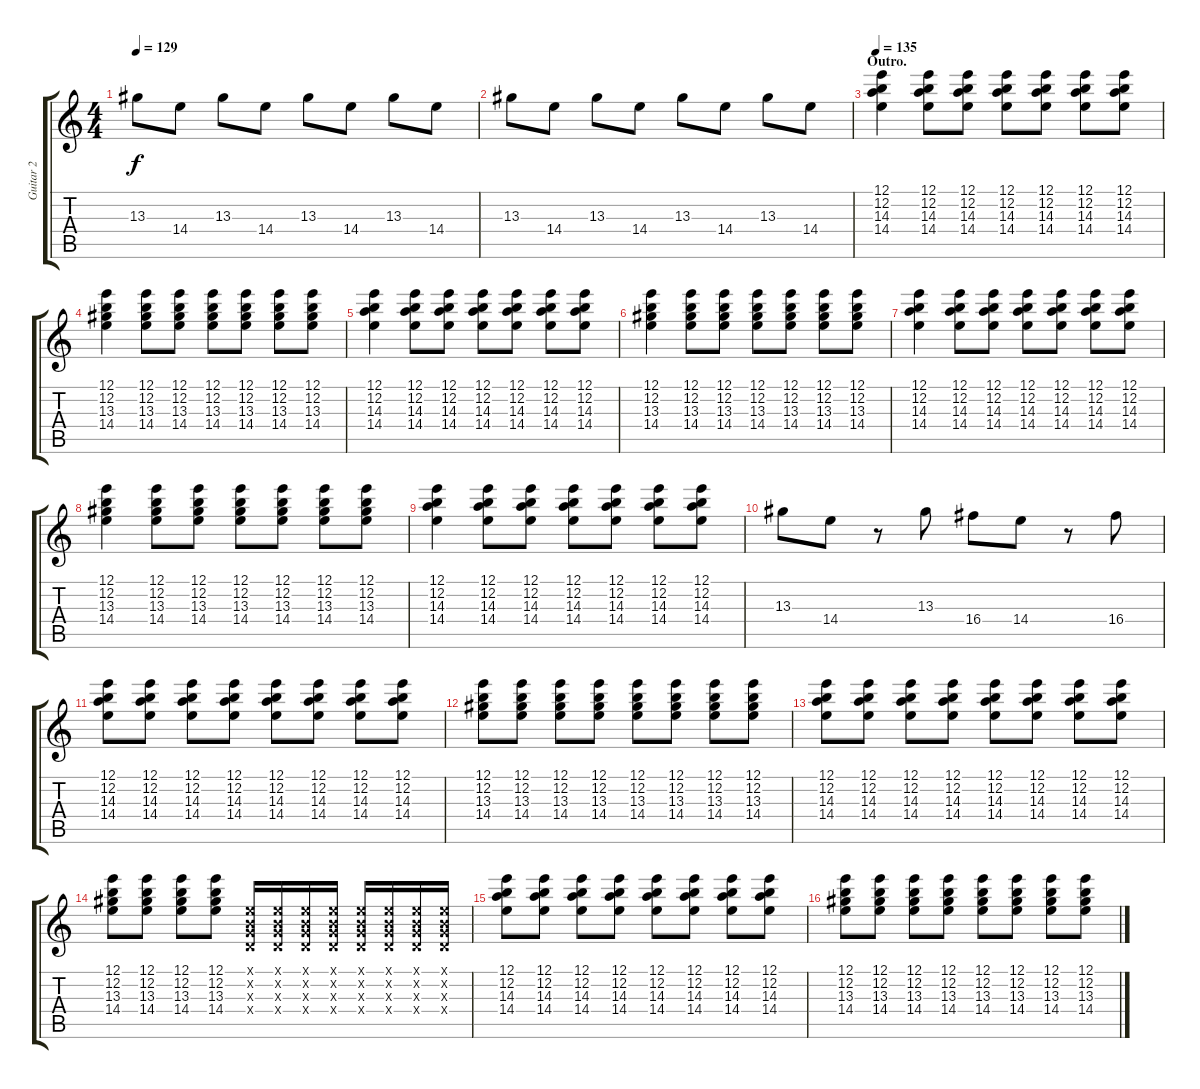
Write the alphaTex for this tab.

\track ("Guitar 2" "Guitar 2") {instrument distortionguitar}
\staff {score tabs}
\tuning (E4 B3 G3 D3 A2 E2) {hide}
\ts (4 4)
\tempo 129
\clef g2
\ks c
13.3.8{dy f} 14.4.8 13.3.8 14.4.8 13.3.8 14.4.8 13.3.8 14.4.8 |
13.3.8 14.4.8 13.3.8 14.4.8 13.3.8 14.4.8 13.3.8 14.4.8 |
\section ("" "Outro.")
\tempo 135
(12.1 12.2 14.3 14.4).4 (12.1 12.2 14.3 14.4).8 (12.1 12.2 14.3 14.4).8 (12.1 12.2 14.3 14.4).8 (12.1 12.2 14.3 14.4).8 (12.1 12.2 14.3 14.4).8 (12.1 12.2 14.3 14.4).8 |
(12.1 12.2 13.3 14.4).4 (12.1 12.2 13.3 14.4).8 (12.1 12.2 13.3 14.4).8 (12.1 12.2 13.3 14.4).8 (12.1 12.2 13.3 14.4).8 (12.1 12.2 13.3 14.4).8 (12.1 12.2 13.3 14.4).8 |
(12.1 12.2 14.3 14.4).4 (12.1 12.2 14.3 14.4).8 (12.1 12.2 14.3 14.4).8 (12.1 12.2 14.3 14.4).8 (12.1 12.2 14.3 14.4).8 (12.1 12.2 14.3 14.4).8 (12.1 12.2 14.3 14.4).8 |
(12.1 12.2 13.3 14.4).4 (12.1 12.2 13.3 14.4).8 (12.1 12.2 13.3 14.4).8 (12.1 12.2 13.3 14.4).8 (12.1 12.2 13.3 14.4).8 (12.1 12.2 13.3 14.4).8 (12.1 12.2 13.3 14.4).8 |
(12.1 12.2 14.3 14.4).4 (12.1 12.2 14.3 14.4).8 (12.1 12.2 14.3 14.4).8 (12.1 12.2 14.3 14.4).8 (12.1 12.2 14.3 14.4).8 (12.1 12.2 14.3 14.4).8 (12.1 12.2 14.3 14.4).8 |
(12.1 12.2 13.3 14.4).4 (12.1 12.2 13.3 14.4).8 (12.1 12.2 13.3 14.4).8 (12.1 12.2 13.3 14.4).8 (12.1 12.2 13.3 14.4).8 (12.1 12.2 13.3 14.4).8 (12.1 12.2 13.3 14.4).8 |
(12.1 12.2 14.3 14.4).4 (12.1 12.2 14.3 14.4).8 (12.1 12.2 14.3 14.4).8 (12.1 12.2 14.3 14.4).8 (12.1 12.2 14.3 14.4).8 (12.1 12.2 14.3 14.4).8 (12.1 12.2 14.3 14.4).8 |
13.3.8 14.4.8 r.8 13.3.8 16.4.8 14.4.8 r.8 16.4.8 |
(12.1 12.2 14.3 14.4).8 (12.1 12.2 14.3 14.4).8 (12.1 12.2 14.3 14.4).8 (12.1 12.2 14.3 14.4).8 (12.1 12.2 14.3 14.4).8 (12.1 12.2 14.3 14.4).8 (12.1 12.2 14.3 14.4).8 (12.1 12.2 14.3 14.4).8 |
(12.1 12.2 13.3 14.4).8 (12.1 12.2 13.3 14.4).8 (12.1 12.2 13.3 14.4).8 (12.1 12.2 13.3 14.4).8 (12.1 12.2 13.3 14.4).8 (12.1 12.2 13.3 14.4).8 (12.1 12.2 13.3 14.4).8 (12.1 12.2 13.3 14.4).8 |
(12.1 12.2 14.3 14.4).8 (12.1 12.2 14.3 14.4).8 (12.1 12.2 14.3 14.4).8 (12.1 12.2 14.3 14.4).8 (12.1 12.2 14.3 14.4).8 (12.1 12.2 14.3 14.4).8 (12.1 12.2 14.3 14.4).8 (12.1 12.2 14.3 14.4).8 |
(12.1 12.2 13.3 14.4).8 (12.1 12.2 13.3 14.4).8 (12.1 12.2 13.3 14.4).8 (12.1 12.2 13.3 14.4).8 (0.1{x} 0.2{x} 0.3{x} 0.4{x}).16 (0.1{x} 0.2{x} 0.3{x} 0.4{x}).16 (0.1{x} 0.2{x} 0.3{x} 0.4{x}).16 (0.1{x} 0.2{x} 0.3{x} 0.4{x}).16 (0.1{x} 0.2{x} 0.3{x} 0.4{x}).16 (0.1{x} 0.2{x} 0.3{x} 0.4{x}).16 (0.1{x} 0.2{x} 0.3{x} 0.4{x}).16 (0.1{x} 0.2{x} 0.3{x} 0.4{x}).16 |
(12.1 12.2 14.3 14.4).8 (12.1 12.2 14.3 14.4).8 (12.1 12.2 14.3 14.4).8 (12.1 12.2 14.3 14.4).8 (12.1 12.2 14.3 14.4).8 (12.1 12.2 14.3 14.4).8 (12.1 12.2 14.3 14.4).8 (12.1 12.2 14.3 14.4).8 |
(12.1 12.2 13.3 14.4).8 (12.1 12.2 13.3 14.4).8 (12.1 12.2 13.3 14.4).8 (12.1 12.2 13.3 14.4).8 (12.1 12.2 13.3 14.4).8 (12.1 12.2 13.3 14.4).8 (12.1 12.2 13.3 14.4).8 (12.1 12.2 13.3 14.4).8
